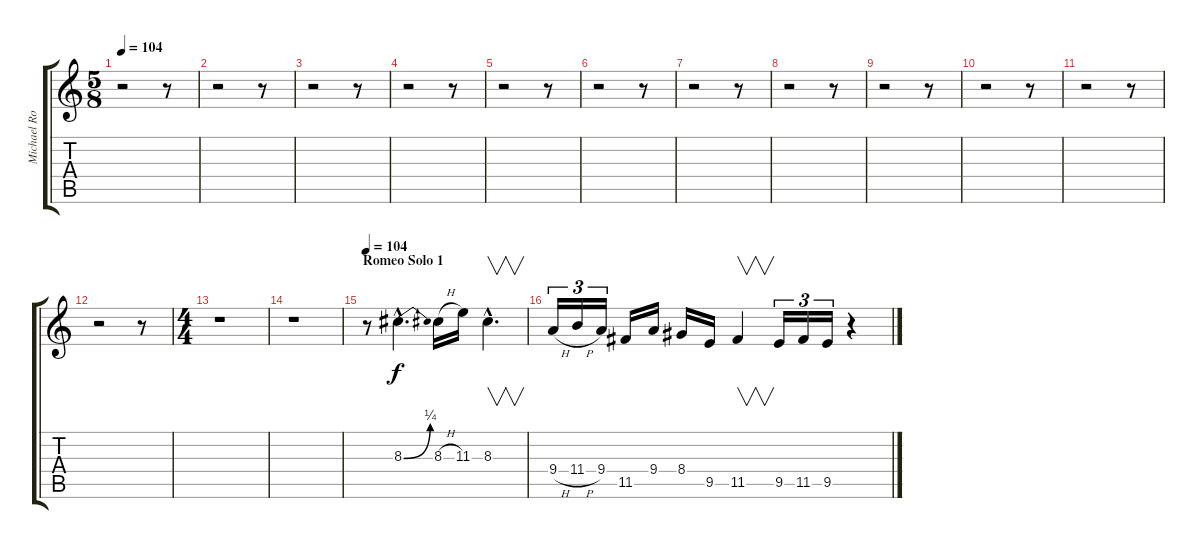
\track ("Michael Romeo Acoustic Guitar/Solos/Fill" "Michael Ro") {instrument acousticguitarsteel}
\staff {score tabs}
\tuning (D4 A3 F3 C3 G2 D2) {hide}
\ts (5 8)
\tempo 104
\clef g2
\ks c
r.2{dy f} r.8 |
r.2 r.8 |
r.2 r.8 |
r.2 r.8 |
r.2 r.8 |
r.2 r.8 |
r.2 r.8 |
r.2 r.8 |
r.2 r.8 |
r.2 r.8 |
r.2 r.8 |
r.2 r.8 |
\ts (4 4)
r.1 |
r.1 |
\section ("" "Romeo Solo 1")
\tempo 104
r.8{volume 16 instrument distortionguitar} 8.3{be (bend 0 0 60 1) hac}.4{d} 8.3{h}.16 11.3.16 8.3{hac}.4{v d} |
9.4{h}.16{tu (3 2)} 11.4{h}.16{tu (3 2)} 9.4.16{tu (3 2)} 11.5.16 9.4.16 8.4.16 9.5.16 11.5.4{v} 9.5.16{tu (3 2)} 11.5.16{tu (3 2)} 9.5.16{tu (3 2)} r.4
